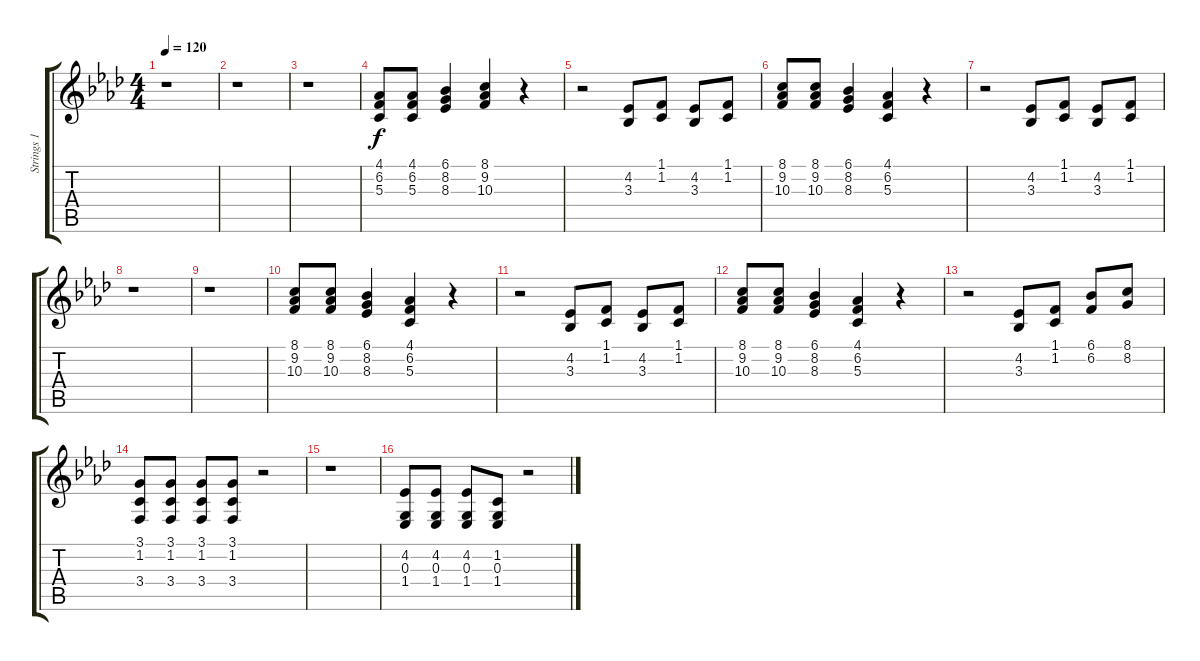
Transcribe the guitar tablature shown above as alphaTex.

\track ("Strings 1" "Strings 1") {instrument stringensemble1}
\staff {score tabs}
\tuning (E4 B3 G3 D3 A2 E2) {hide}
\ts (4 4)
\tempo 120
\clef g2
\ks ab
r.1{dy f} |
r.1 |
r.1 |
(4.1 6.2 5.3).8 (4.1 6.2 5.3).8 (6.1 8.2 8.3).4 (8.1 9.2 10.3).4 r.4 |
r.2 (4.2 3.3).8 (1.1 1.2).8 (4.2 3.3).8 (1.1 1.2).8 |
(8.1 9.2 10.3).8 (8.1 9.2 10.3).8 (6.1 8.2 8.3).4 (4.1 6.2 5.3).4 r.4 |
r.2 (4.2 3.3).8 (1.1 1.2).8 (4.2 3.3).8 (1.1 1.2).8 |
r.1 |
r.1 |
(8.1 9.2 10.3).8 (8.1 9.2 10.3).8 (6.1 8.2 8.3).4 (4.1 6.2 5.3).4 r.4 |
r.2 (4.2 3.3).8 (1.1 1.2).8 (4.2 3.3).8 (1.1 1.2).8 |
(8.1 9.2 10.3).8 (8.1 9.2 10.3).8 (6.1 8.2 8.3).4 (4.1 6.2 5.3).4 r.4 |
r.2 (4.2 3.3).8 (1.1 1.2).8 (6.1 6.2).8 (8.1 8.2).8 |
(3.1 1.2 3.4).8 (3.1 1.2 3.4).8 (3.1 1.2 3.4).8 (3.1 1.2 3.4).8 r.2 |
r.1 |
(4.2 0.3 1.4).8 (4.2 0.3 1.4).8 (4.2 0.3 1.4).8 (1.2 0.3 1.4).8 r.2
